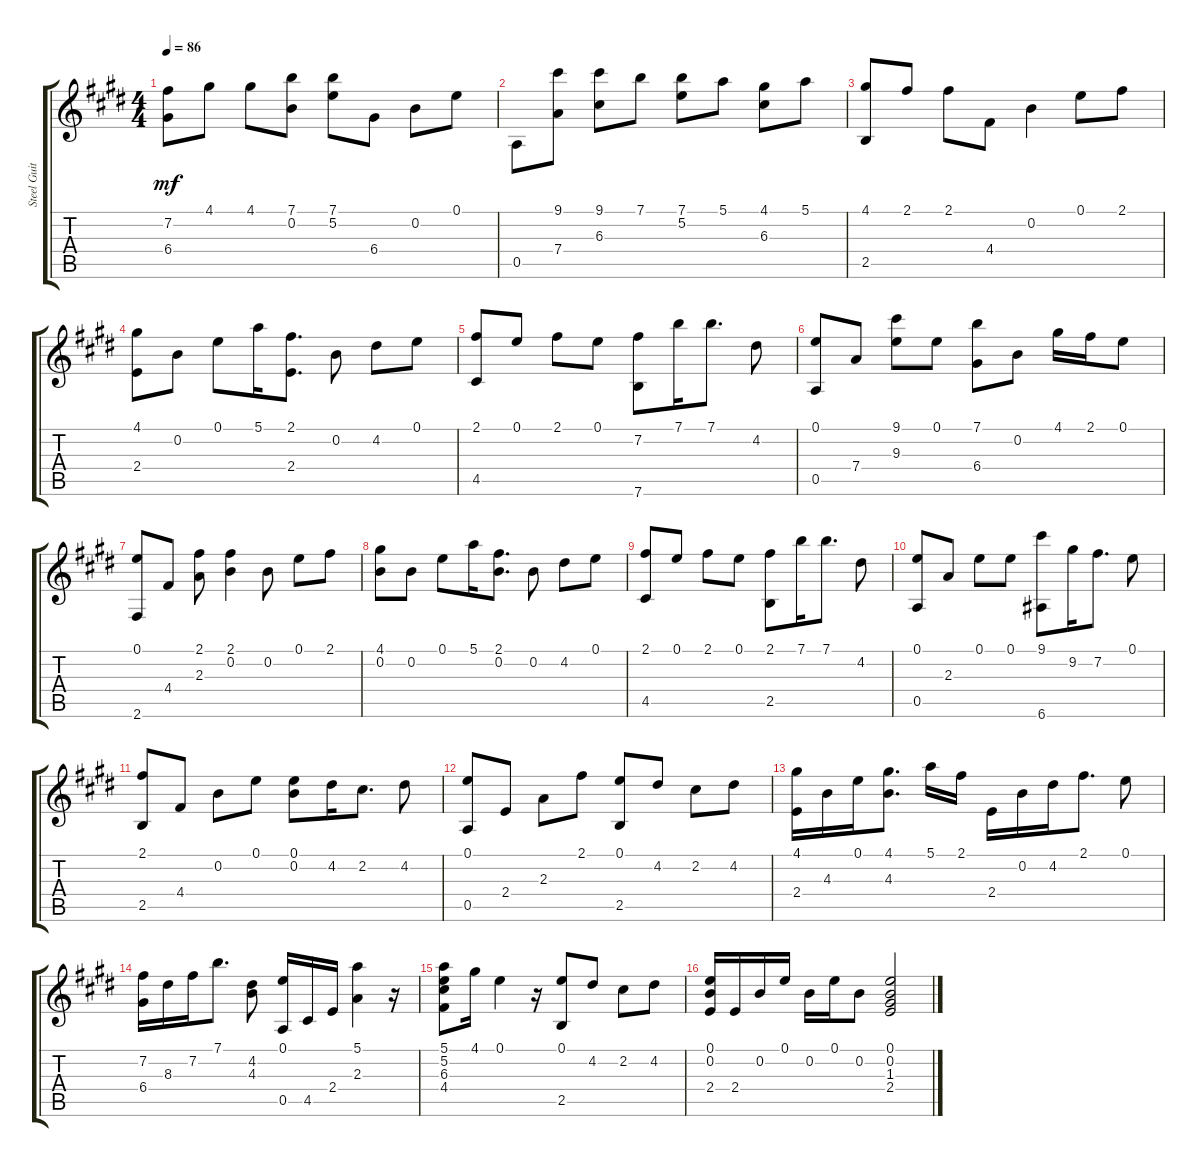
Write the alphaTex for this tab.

\track ("Steel Guitar" "Steel Guit") {instrument acousticguitarnylon}
\staff {score tabs}
\tuning (E4 B3 G3 D3 A2 E2) {hide}
\ts (4 4)
\tempo 86
\clef g2
\ks e
(7.2 6.4).8{dy mf} 4.1.8 4.1.8 (7.1 0.2).8 (7.1 5.2).8 6.4.8 0.2.8 0.1.8 |
0.5.8 (9.1 7.4).8 (9.1 6.3).8 7.1.8 (7.1 5.2).8 5.1.8 (4.1 6.3).8 5.1.8 |
(4.1 2.5).8 2.1.8 2.1.8 4.4.8 0.2.4 0.1.8 2.1.8 |
(4.1 2.4).8 0.2.8 0.1.8 5.1.16 (2.1 2.4).8{d} 0.2.8 4.2.8 0.1.8 |
(2.1 4.5).8 0.1.8 2.1.8 0.1.8 (7.2 7.6).8 7.1.16 7.1.8{d} 4.2.8 |
(0.1 0.5).8 7.4.8 (9.1 9.3).8 0.1.8 (7.1 6.4).8 0.2.8 4.1.16 2.1.16 0.1.8 |
(0.1 2.6).8 4.4.8 (2.1 2.3).8 (2.1 0.2).4 0.2.8 0.1.8 2.1.8 |
(4.1 0.2).8 0.2.8 0.1.8 5.1.16 (2.1 0.2).8{d} 0.2.8 4.2.8 0.1.8 |
(2.1 4.5).8 0.1.8 2.1.8 0.1.8 (2.1 2.5).8 7.1.16 7.1.8{d} 4.2.8 |
(0.1 0.5).8 2.3.8 0.1.8 0.1.8 (9.1 6.6).8 9.2.16 7.2.8{d} 0.1.8 |
(2.1 2.5).8 4.4.8 0.2.8 0.1.8 (0.1 0.2).8 4.2.16 2.2.8{d} 4.2.8 |
(0.1 0.5).8 2.4.8 2.3.8 2.1.8 (0.1 2.5).8 4.2.8 2.2.8 4.2.8 |
(4.1 2.4).16 4.3.16 0.1.16 (4.1 4.3).8{d} 5.1.16 2.1.16 2.4.16 0.2.16 4.2.16 2.1.8{d} 0.1.8 |
(7.2 6.4).16 8.3.16 7.2.16 7.1.8{d} (4.2 4.3).8 (0.1 0.5).16 4.5.16 2.4.16 (5.1 2.3).4 r.16 |
(5.1 5.2 6.3 4.4).8 4.1.16 0.1.4 r.16 (0.1 2.5).8 4.2.8 2.2.8 4.2.8 |
(0.1 0.2 2.4).16 2.4.16 0.2.16 0.1.16 0.2.16 0.1.16 0.2.8 (0.1 0.2 1.3 2.4).2
